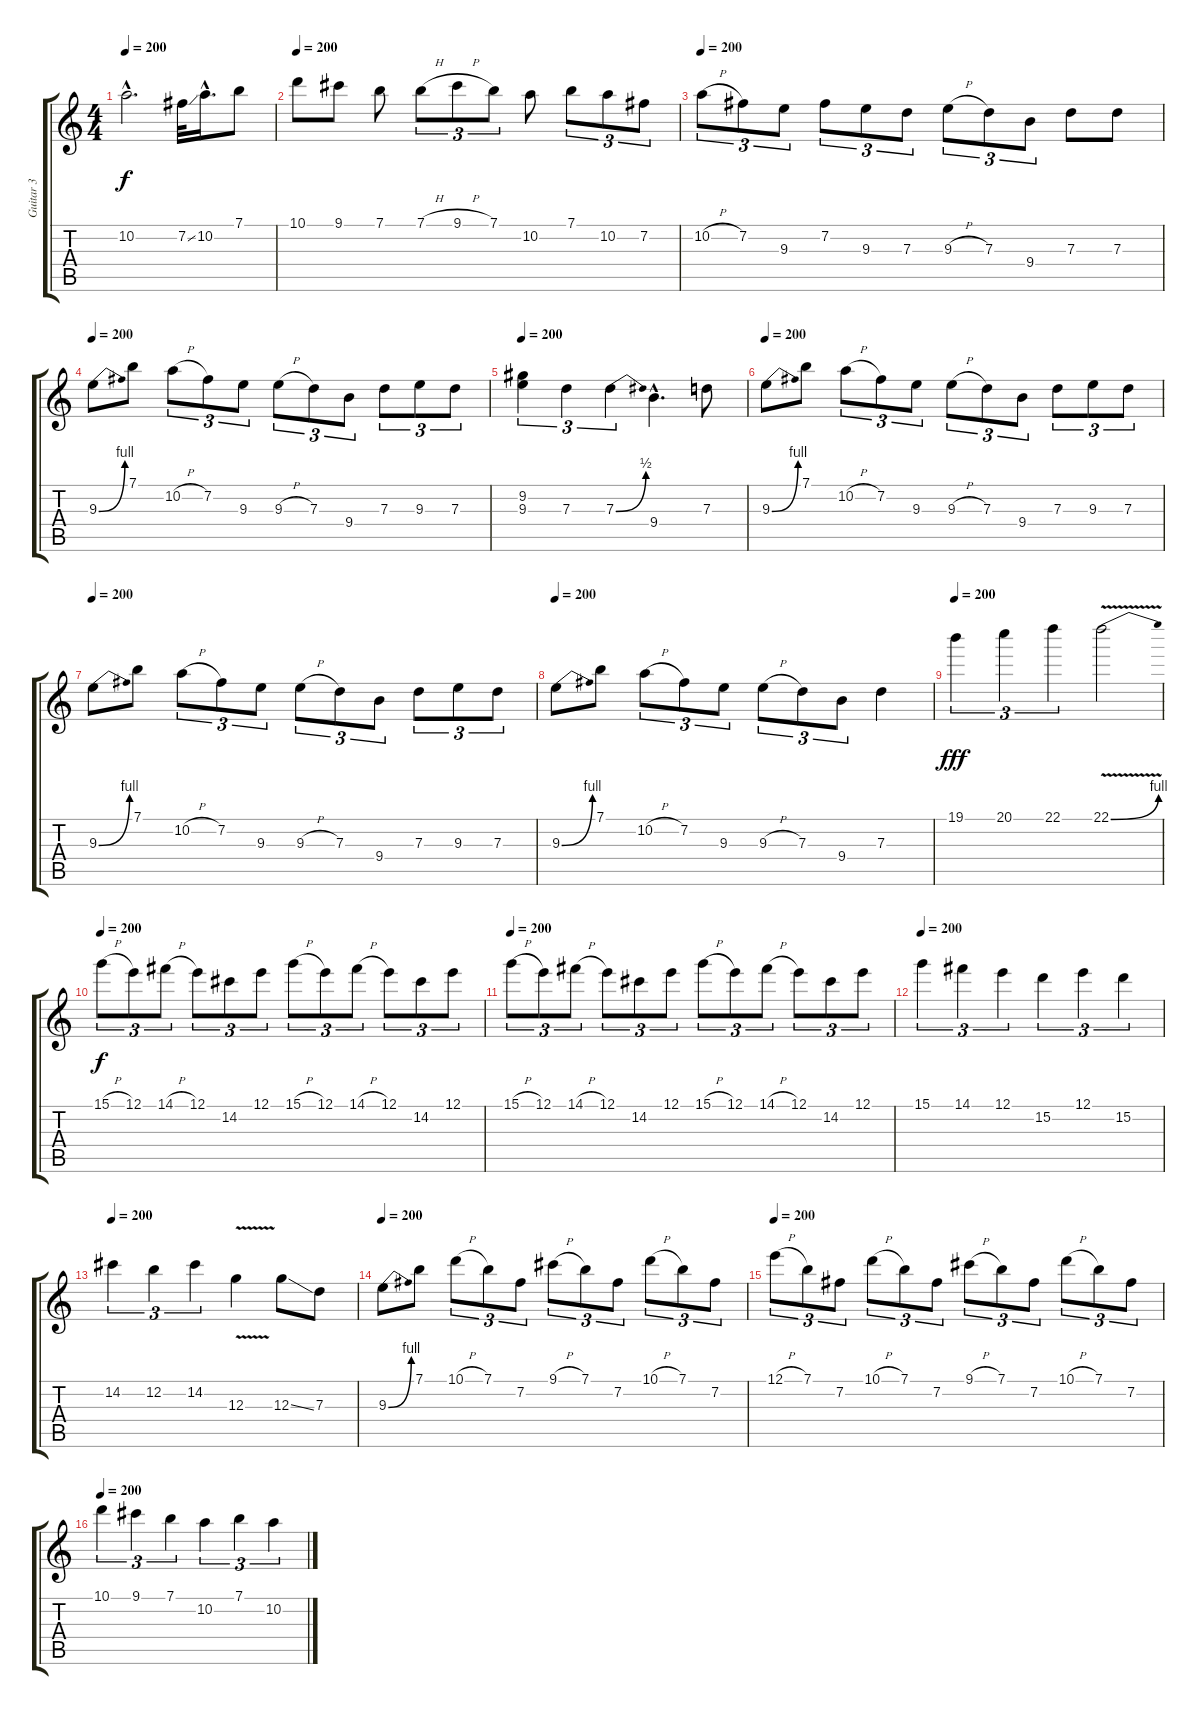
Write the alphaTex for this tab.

\track ("Guitar 3" "Guitar 3") {instrument distortionguitar}
\staff {score tabs}
\tuning (E4 B3 G3 D3 A2 E2) {hide}
\ts (4 4)
\tempo 200
\clef g2
\ks c
10.2{hac}.2{d dy f} 7.2{ss}.32 10.2{hac}.16{d} 7.1.8 |
\tempo 200
10.1.8 9.1.8 7.1.8 7.1{h}.8{tu (3 2)} 9.1{h}.8{tu (3 2)} 7.1.8{tu (3 2)} 10.2.8 7.1.8{tu (3 2)} 10.2.8{tu (3 2)} 7.2.8{tu (3 2)} |
\tempo 200
10.2{h}.8{tu (3 2)} 7.2.8{tu (3 2)} 9.3.8{tu (3 2)} 7.2.8{tu (3 2)} 9.3.8{tu (3 2)} 7.3.8{tu (3 2)} 9.3{h}.8{tu (3 2)} 7.3.8{tu (3 2)} 9.4.8{tu (3 2)} 7.3.8 7.3.8 |
\tempo 200
9.3{be (bend 0 0 60 4)}.8 7.1.8 10.2{h}.8{tu (3 2)} 7.2.8{tu (3 2)} 9.3.8{tu (3 2)} 9.3{h}.8{tu (3 2)} 7.3.8{tu (3 2)} 9.4.8{tu (3 2)} 7.3.8{tu (3 2)} 9.3.8{tu (3 2)} 7.3.8{tu (3 2)} |
\tempo 200
(9.2 9.3).4{tu (3 2)} 7.3.4{tu (3 2)} 7.3{be (bend 0 0 60 2)}.4{tu (3 2)} 9.4{hac}.4{d} 7.3.8 |
\tempo 200
9.3{be (bend 0 0 60 4)}.8 7.1.8 10.2{h}.8{tu (3 2)} 7.2.8{tu (3 2)} 9.3.8{tu (3 2)} 9.3{h}.8{tu (3 2)} 7.3.8{tu (3 2)} 9.4.8{tu (3 2)} 7.3.8{tu (3 2)} 9.3.8{tu (3 2)} 7.3.8{tu (3 2)} |
\tempo 200
9.3{be (bend 0 0 60 4)}.8 7.1.8 10.2{h}.8{tu (3 2)} 7.2.8{tu (3 2)} 9.3.8{tu (3 2)} 9.3{h}.8{tu (3 2)} 7.3.8{tu (3 2)} 9.4.8{tu (3 2)} 7.3.8{tu (3 2)} 9.3.8{tu (3 2)} 7.3.8{tu (3 2)} |
\tempo 200
9.3{be (bend 0 0 60 4)}.8 7.1.8 10.2{h}.8{tu (3 2)} 7.2.8{tu (3 2)} 9.3.8{tu (3 2)} 9.3{h}.8{tu (3 2)} 7.3.8{tu (3 2)} 9.4.8{tu (3 2)} 7.3.4 |
\tempo 200
19.1.4{tu (3 2) dy fff volume 16} 20.1.4{tu (3 2)} 22.1.4{tu (3 2)} 22.1{be (bend 0 0 60 4) v}.2 |
\tempo 200
15.1{h}.8{tu (3 2) dy f volume 14} 12.1.8{tu (3 2)} 14.1{h}.8{tu (3 2)} 12.1.8{tu (3 2)} 14.2.8{tu (3 2)} 12.1.8{tu (3 2)} 15.1{h}.8{tu (3 2)} 12.1.8{tu (3 2)} 14.1{h}.8{tu (3 2)} 12.1.8{tu (3 2)} 14.2.8{tu (3 2)} 12.1.8{tu (3 2)} |
\tempo 200
15.1{h}.8{tu (3 2)} 12.1.8{tu (3 2)} 14.1{h}.8{tu (3 2)} 12.1.8{tu (3 2)} 14.2.8{tu (3 2)} 12.1.8{tu (3 2)} 15.1{h}.8{tu (3 2)} 12.1.8{tu (3 2)} 14.1{h}.8{tu (3 2)} 12.1.8{tu (3 2)} 14.2.8{tu (3 2)} 12.1.8{tu (3 2)} |
\tempo 200
15.1.4{tu (3 2)} 14.1.4{tu (3 2)} 12.1.4{tu (3 2)} 15.2.4{tu (3 2)} 12.1.4{tu (3 2)} 15.2.4{tu (3 2)} |
\tempo 200
14.2.4{tu (3 2)} 12.2.4{tu (3 2)} 14.2.4{tu (3 2)} 12.3{v}.4 12.3{ss}.8 7.3.8 |
\tempo 200
9.3{be (bend 0 0 60 4)}.8 7.1.8 10.1{h}.8{tu (3 2)} 7.1.8{tu (3 2)} 7.2.8{tu (3 2)} 9.1{h}.8{tu (3 2)} 7.1.8{tu (3 2)} 7.2.8{tu (3 2)} 10.1{h}.8{tu (3 2)} 7.1.8{tu (3 2)} 7.2.8{tu (3 2)} |
\tempo 200
12.1{h}.8{tu (3 2)} 7.1.8{tu (3 2)} 7.2.8{tu (3 2)} 10.1{h}.8{tu (3 2)} 7.1.8{tu (3 2)} 7.2.8{tu (3 2)} 9.1{h}.8{tu (3 2)} 7.1.8{tu (3 2)} 7.2.8{tu (3 2)} 10.1{h}.8{tu (3 2)} 7.1.8{tu (3 2)} 7.2.8{tu (3 2)} |
\tempo 200
10.1.4{tu (3 2)} 9.1.4{tu (3 2)} 7.1.4{tu (3 2)} 10.2.4{tu (3 2)} 7.1.4{tu (3 2)} 10.2.4{tu (3 2)}
